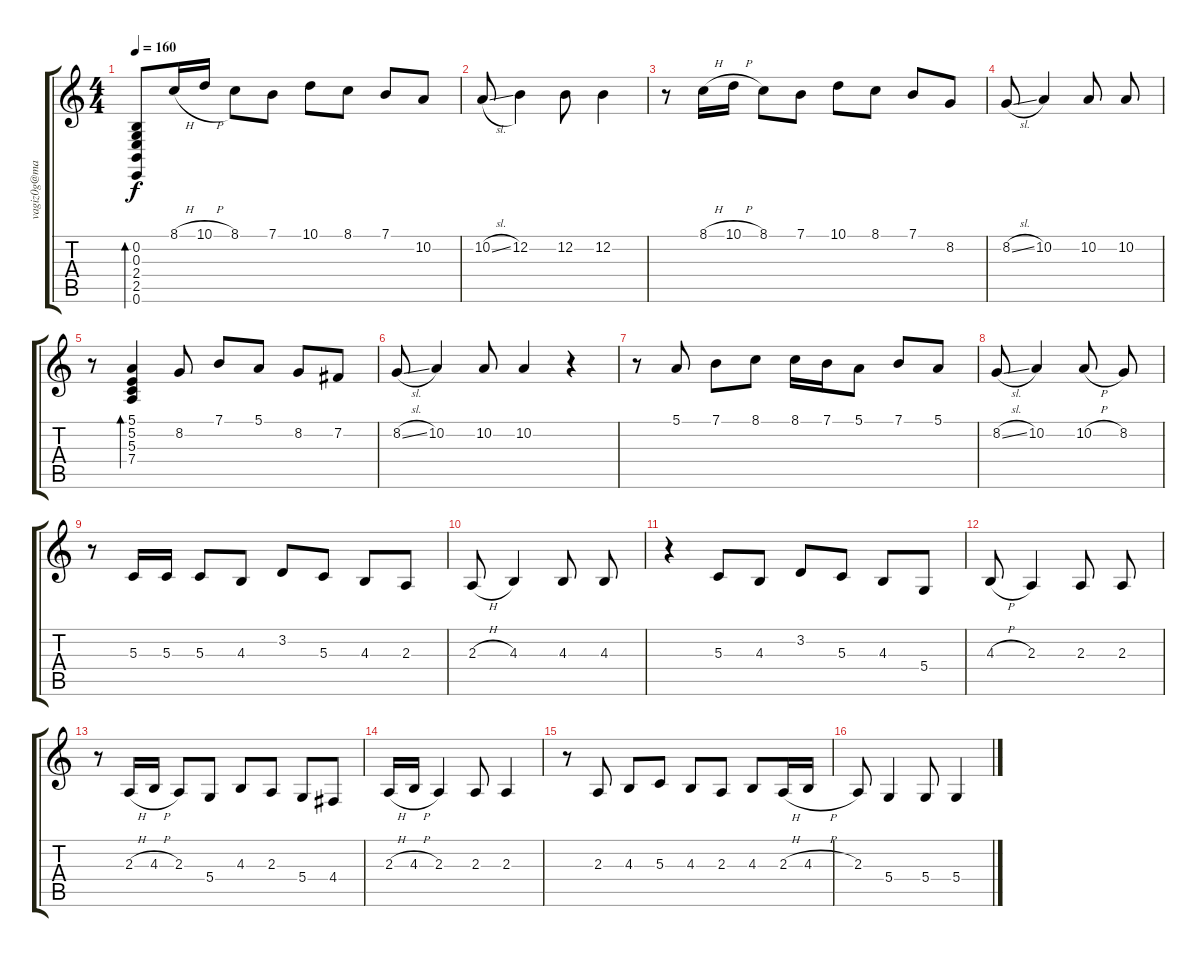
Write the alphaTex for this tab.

\track ("" "vagiz0g@ma") {instrument fx4atmosphere}
\staff {score tabs}
\tuning (E4 B3 G3 D3 A2 E2) {hide}
\ts (4 4)
\tempo 160
\clef g2
\ks c
(0.2 0.3 2.4 2.5 0.6).8{bd 240 dy f} 8.1{h}.16 10.1{h}.16 8.1.8 7.1.8 10.1.8 8.1.8 7.1.8 10.2.8 |
10.2{sl}.8 12.2.4 12.2.8 12.2.4 |
r.8 8.1{h}.16 10.1{h}.16 8.1.8 7.1.8 10.1.8 8.1.8 7.1.8 8.2.8 |
8.2{sl}.8 10.2.4 10.2.8 10.2.8 |
r.8 (5.1 5.2 5.3 7.4).4{bd 480} 8.2.8 7.1.8 5.1.8 8.2.8 7.2.8 |
8.2{sl}.8 10.2.4 10.2.8 10.2.4 r.4 |
r.8 5.1.8 7.1.8 8.1.8 8.1.16 7.1.16 5.1.8 7.1.8 5.1.8 |
8.2{sl}.8 10.2.4 10.2{h}.8 8.2.8 |
r.8 5.3.16 5.3.16 5.3.8 4.3.8 3.2.8 5.3.8 4.3.8 2.3.8 |
2.3{h}.8 4.3.4 4.3.8 4.3.8 |
r.4 5.3.8 4.3.8 3.2.8 5.3.8 4.3.8 5.4.8 |
4.3{h}.8 2.3.4 2.3.8 2.3.8 |
r.8 2.3{h}.16 4.3{h}.16 2.3.8 5.4.8 4.3.8 2.3.8 5.4.8 4.4.8 |
2.3{h}.16 4.3{h}.16 2.3.4 2.3.8 2.3.4 |
r.8 2.3.8 4.3.8 5.3.8 4.3.8 2.3.8 4.3.8 2.3{h}.16 4.3{h}.16 |
2.3.8 5.4.4 5.4.8 5.4.4
